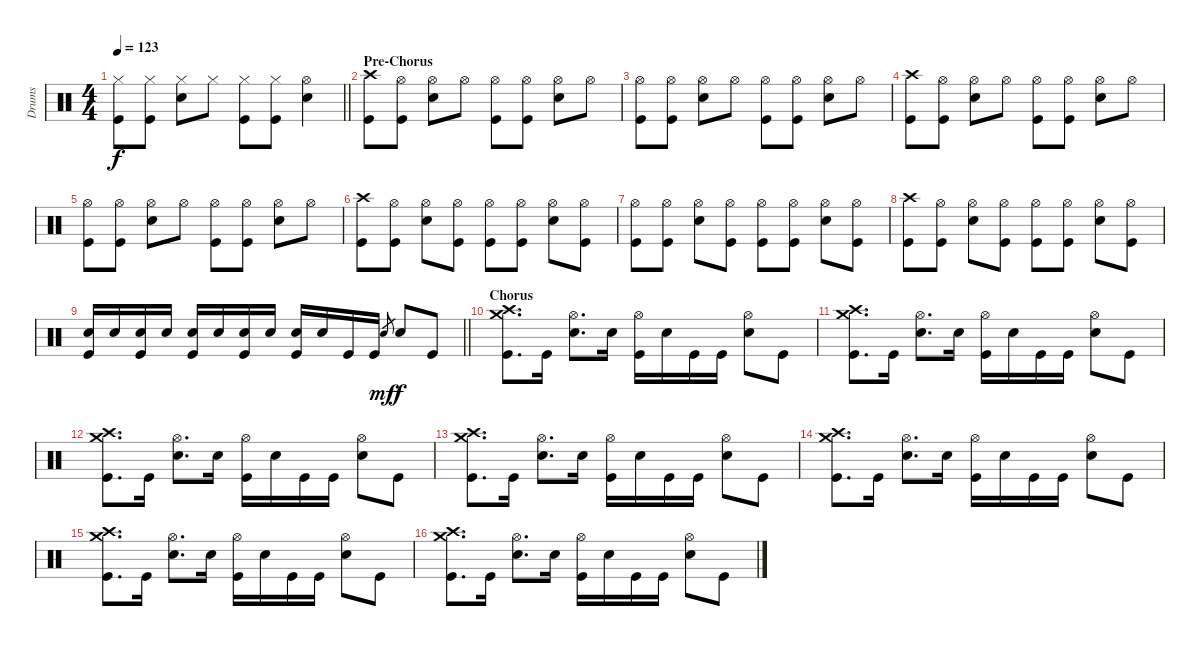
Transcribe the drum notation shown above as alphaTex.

\track ("Drums" "Drums") {instrument percussion}
\staff {score}
\articulation defaults
\ts (4 4)
\tempo 123
\clef neutral
\barLineRight lightlight
\ks c
("Hi-Hat (closed)" "Kick (hit)").8{dy f} ("Hi-Hat (closed)" "Kick (hit)").8 ("Hi-Hat (closed)" "Snare (hit) 2").8 "Hi-Hat (closed)".8 ("Hi-Hat (closed)" "Kick (hit)").8 ("Hi-Hat (closed)" "Kick (hit)").8 ("Hi-Hat (open)" "Snare (hit) 2").4 |
\section ("" "Pre-Chorus")
("Crash high (hit)" "Kick (hit)").8 ("Hi-Hat (open)" "Kick (hit)").8 ("Hi-Hat (open)" "Snare (hit) 2").8 "Hi-Hat (open)".8 ("Hi-Hat (open)" "Kick (hit)").8 ("Hi-Hat (open)" "Kick (hit)").8 ("Hi-Hat (open)" "Snare (hit) 2").8 "Hi-Hat (open)".8 |
("Hi-Hat (open)" "Kick (hit)").8 ("Hi-Hat (open)" "Kick (hit)").8 ("Hi-Hat (open)" "Snare (hit) 2").8 "Hi-Hat (open)".8 ("Hi-Hat (open)" "Kick (hit)").8 ("Hi-Hat (open)" "Kick (hit)").8 ("Hi-Hat (open)" "Snare (hit) 2").8 "Hi-Hat (open)".8 |
("Crash high (hit)" "Kick (hit)").8 ("Hi-Hat (open)" "Kick (hit)").8 ("Hi-Hat (open)" "Snare (hit) 2").8 "Hi-Hat (open)".8 ("Hi-Hat (open)" "Kick (hit)").8 ("Hi-Hat (open)" "Kick (hit)").8 ("Hi-Hat (open)" "Snare (hit) 2").8 "Hi-Hat (open)".8 |
("Hi-Hat (open)" "Kick (hit)").8 ("Hi-Hat (open)" "Kick (hit)").8 ("Hi-Hat (open)" "Snare (hit) 2").8 "Hi-Hat (open)".8 ("Hi-Hat (open)" "Kick (hit)").8 ("Hi-Hat (open)" "Kick (hit)").8 ("Hi-Hat (open)" "Snare (hit) 2").8 "Hi-Hat (open)".8 |
("Crash high (hit)" "Kick (hit)").8 ("Hi-Hat (open)" "Kick (hit)").8 ("Hi-Hat (open)" "Snare (hit) 2").8 ("Hi-Hat (open)" "Kick (hit)").8 ("Hi-Hat (open)" "Kick (hit)").8 ("Hi-Hat (open)" "Kick (hit)").8 ("Hi-Hat (open)" "Snare (hit) 2").8 ("Hi-Hat (open)" "Kick (hit)").8 |
("Hi-Hat (open)" "Kick (hit)").8 ("Hi-Hat (open)" "Kick (hit)").8 ("Hi-Hat (open)" "Snare (hit) 2").8 ("Hi-Hat (open)" "Kick (hit)").8 ("Hi-Hat (open)" "Kick (hit)").8 ("Hi-Hat (open)" "Kick (hit)").8 ("Hi-Hat (open)" "Snare (hit) 2").8 ("Hi-Hat (open)" "Kick (hit)").8 |
("Crash high (hit)" "Kick (hit)").8 ("Hi-Hat (open)" "Kick (hit)").8 ("Hi-Hat (open)" "Snare (hit) 2").8 ("Hi-Hat (open)" "Kick (hit)").8 ("Hi-Hat (open)" "Kick (hit)").8 ("Hi-Hat (open)" "Kick (hit)").8 ("Hi-Hat (open)" "Snare (hit) 2").8 ("Hi-Hat (open)" "Kick (hit)").8 |
\barLineRight lightlight
("Snare (hit) 2" "Kick (hit)").16 "Snare (hit) 2".16 ("Snare (hit) 2" "Kick (hit)").16 "Snare (hit) 2".16 ("Snare (hit) 2" "Kick (hit)").16 "Snare (hit) 2".16 ("Snare (hit) 2" "Kick (hit)").16 "Snare (hit) 2".16 ("Snare (hit) 2" "Kick (hit)").16 "Snare (hit) 2".16 "Kick (hit)".16 "Kick (hit)".16 "Snare (hit) 2".8{gr dy mf} "Snare (hit) 2".8{dy f} "Kick (hit)".8 |
\section ("" "Chorus")
("Crash medium (hit)" "Crash high (hit)" "Kick (hit)").8{d} "Kick (hit)".16 ("Hi-Hat (open)" "Snare (hit) 2").8{d} "Snare (hit) 2".16 ("Hi-Hat (open)" "Kick (hit)").16 "Snare (hit) 2".16 "Kick (hit)".16 "Kick (hit)".16 ("Hi-Hat (open)" "Snare (hit) 2").8 "Kick (hit)".8 |
("Crash medium (hit)" "Crash high (hit)" "Kick (hit)").8{d} "Kick (hit)".16 ("Hi-Hat (open)" "Snare (hit) 2").8{d} "Snare (hit) 2".16 ("Hi-Hat (open)" "Kick (hit)").16 "Snare (hit) 2".16 "Kick (hit)".16 "Kick (hit)".16 ("Hi-Hat (open)" "Snare (hit) 2").8 "Kick (hit)".8 |
("Crash medium (hit)" "Crash high (hit)" "Kick (hit)").8{d} "Kick (hit)".16 ("Hi-Hat (open)" "Snare (hit) 2").8{d} "Snare (hit) 2".16 ("Hi-Hat (open)" "Kick (hit)").16 "Snare (hit) 2".16 "Kick (hit)".16 "Kick (hit)".16 ("Hi-Hat (open)" "Snare (hit) 2").8 "Kick (hit)".8 |
("Crash medium (hit)" "Crash high (hit)" "Kick (hit)").8{d} "Kick (hit)".16 ("Hi-Hat (open)" "Snare (hit) 2").8{d} "Snare (hit) 2".16 ("Hi-Hat (open)" "Kick (hit)").16 "Snare (hit) 2".16 "Kick (hit)".16 "Kick (hit)".16 ("Hi-Hat (open)" "Snare (hit) 2").8 "Kick (hit)".8 |
("Crash medium (hit)" "Crash high (hit)" "Kick (hit)").8{d} "Kick (hit)".16 ("Hi-Hat (open)" "Snare (hit) 2").8{d} "Snare (hit) 2".16 ("Hi-Hat (open)" "Kick (hit)").16 "Snare (hit) 2".16 "Kick (hit)".16 "Kick (hit)".16 ("Hi-Hat (open)" "Snare (hit) 2").8 "Kick (hit)".8 |
("Crash medium (hit)" "Crash high (hit)" "Kick (hit)").8{d} "Kick (hit)".16 ("Hi-Hat (open)" "Snare (hit) 2").8{d} "Snare (hit) 2".16 ("Hi-Hat (open)" "Kick (hit)").16 "Snare (hit) 2".16 "Kick (hit)".16 "Kick (hit)".16 ("Hi-Hat (open)" "Snare (hit) 2").8 "Kick (hit)".8 |
("Crash medium (hit)" "Crash high (hit)" "Kick (hit)").8{d} "Kick (hit)".16 ("Hi-Hat (open)" "Snare (hit) 2").8{d} "Snare (hit) 2".16 ("Hi-Hat (open)" "Kick (hit)").16 "Snare (hit) 2".16 "Kick (hit)".16 "Kick (hit)".16 ("Hi-Hat (open)" "Snare (hit) 2").8 "Kick (hit)".8
